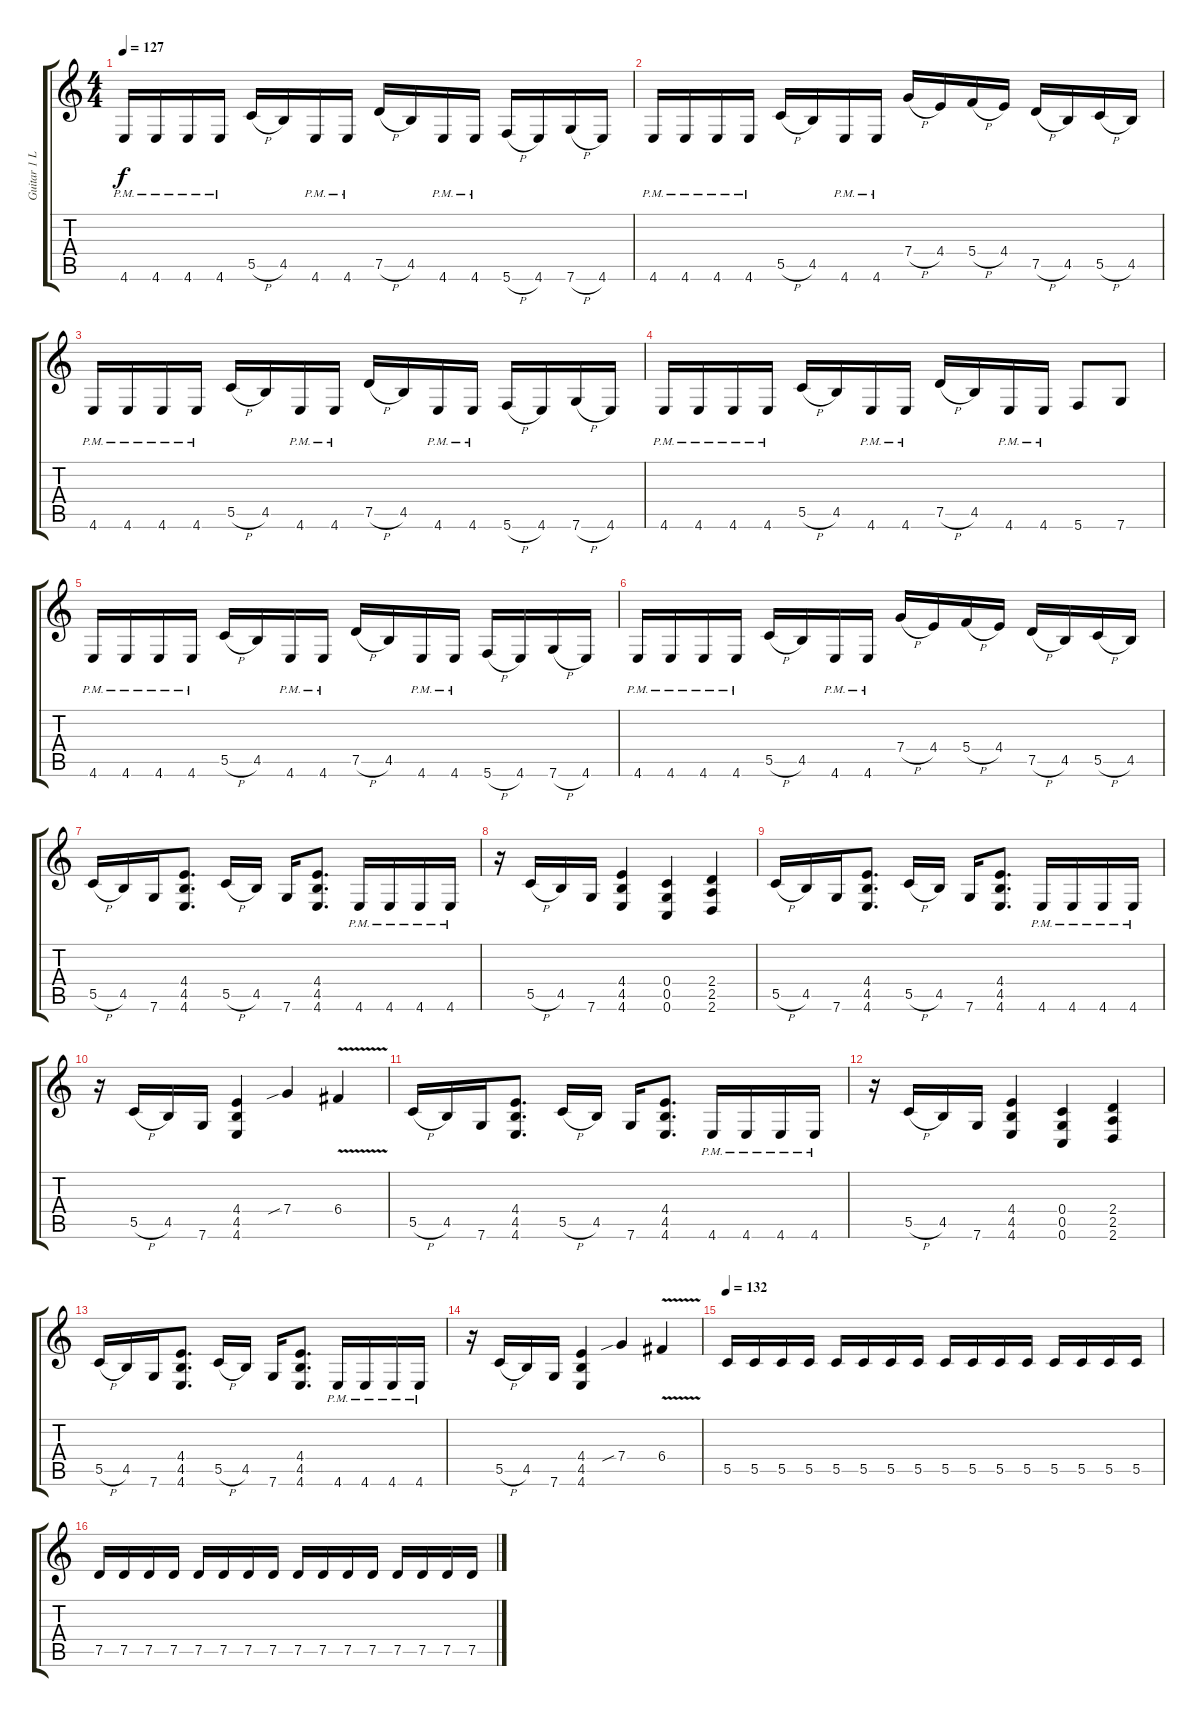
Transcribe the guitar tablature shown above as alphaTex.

\track ("Guitar 1 Left" "Guitar 1 L") {instrument distortionguitar}
\staff {score tabs}
\tuning (D4 A3 F3 C3 G2 C2) {hide}
\ts (4 4)
\tempo 127
\clef g2
\ks c
4.6{pm}.16{dy f} 4.6{pm}.16 4.6{pm}.16 4.6{pm}.16 5.5{h}.16 4.5.16 4.6{pm}.16 4.6{pm}.16 7.5{h}.16 4.5.16 4.6{pm}.16 4.6{pm}.16 5.6{h}.16 4.6.16 7.6{h}.16 4.6.16 |
4.6{pm}.16 4.6{pm}.16 4.6{pm}.16 4.6{pm}.16 5.5{h}.16 4.5.16 4.6{pm}.16 4.6{pm}.16 7.4{h}.16 4.4.16 5.4{h}.16 4.4.16 7.5{h}.16 4.5.16 5.5{h}.16 4.5.16 |
4.6{pm}.16 4.6{pm}.16 4.6{pm}.16 4.6{pm}.16 5.5{h}.16 4.5.16 4.6{pm}.16 4.6{pm}.16 7.5{h}.16 4.5.16 4.6{pm}.16 4.6{pm}.16 5.6{h}.16 4.6.16 7.6{h}.16 4.6.16 |
4.6{pm}.16 4.6{pm}.16 4.6{pm}.16 4.6{pm}.16 5.5{h}.16 4.5.16 4.6{pm}.16 4.6{pm}.16 7.5{h}.16 4.5.16 4.6{pm}.16 4.6{pm}.16 5.6.8 7.6.8 |
4.6{pm}.16 4.6{pm}.16 4.6{pm}.16 4.6{pm}.16 5.5{h}.16 4.5.16 4.6{pm}.16 4.6{pm}.16 7.5{h}.16 4.5.16 4.6{pm}.16 4.6{pm}.16 5.6{h}.16 4.6.16 7.6{h}.16 4.6.16 |
4.6{pm}.16 4.6{pm}.16 4.6{pm}.16 4.6{pm}.16 5.5{h}.16 4.5.16 4.6{pm}.16 4.6{pm}.16 7.4{h}.16 4.4.16 5.4{h}.16 4.4.16 7.5{h}.16 4.5.16 5.5{h}.16 4.5.16 |
5.5{h}.16 4.5.16 7.6.16 (4.4 4.5 4.6).8{d} 5.5{h}.16 4.5.16 7.6.16 (4.4 4.5 4.6).8{d} 4.6{pm}.16 4.6{pm}.16 4.6{pm}.16 4.6{pm}.16 |
r.16 5.5{h}.16 4.5.16 7.6.16 (4.4 4.5 4.6).4 (0.4 0.5 0.6).4 (2.4 2.5 2.6).4 |
5.5{h}.16 4.5.16 7.6.16 (4.4 4.5 4.6).8{d} 5.5{h}.16 4.5.16 7.6.16 (4.4 4.5 4.6).8{d} 4.6{pm}.16 4.6{pm}.16 4.6{pm}.16 4.6{pm}.16 |
r.16 5.5{h}.16 4.5.16 7.6.16 (4.4 4.5 4.6).4 7.4{sib}.4 6.4{v}.4 |
5.5{h}.16 4.5.16 7.6.16 (4.4 4.5 4.6).8{d} 5.5{h}.16 4.5.16 7.6.16 (4.4 4.5 4.6).8{d} 4.6{pm}.16 4.6{pm}.16 4.6{pm}.16 4.6{pm}.16 |
r.16 5.5{h}.16 4.5.16 7.6.16 (4.4 4.5 4.6).4 (0.4 0.5 0.6).4 (2.4 2.5 2.6).4 |
5.5{h}.16 4.5.16 7.6.16 (4.4 4.5 4.6).8{d} 5.5{h}.16 4.5.16 7.6.16 (4.4 4.5 4.6).8{d} 4.6{pm}.16 4.6{pm}.16 4.6{pm}.16 4.6{pm}.16 |
r.16 5.5{h}.16 4.5.16 7.6.16 (4.4 4.5 4.6).4 7.4{sib}.4 6.4{v}.4 |
\tempo 132
5.5.16 5.5.16 5.5.16 5.5.16 5.5.16 5.5.16 5.5.16 5.5.16 5.5.16 5.5.16 5.5.16 5.5.16 5.5.16 5.5.16 5.5.16 5.5.16 |
7.5.16 7.5.16 7.5.16 7.5.16 7.5.16 7.5.16 7.5.16 7.5.16 7.5.16 7.5.16 7.5.16 7.5.16 7.5.16 7.5.16 7.5.16 7.5.16
